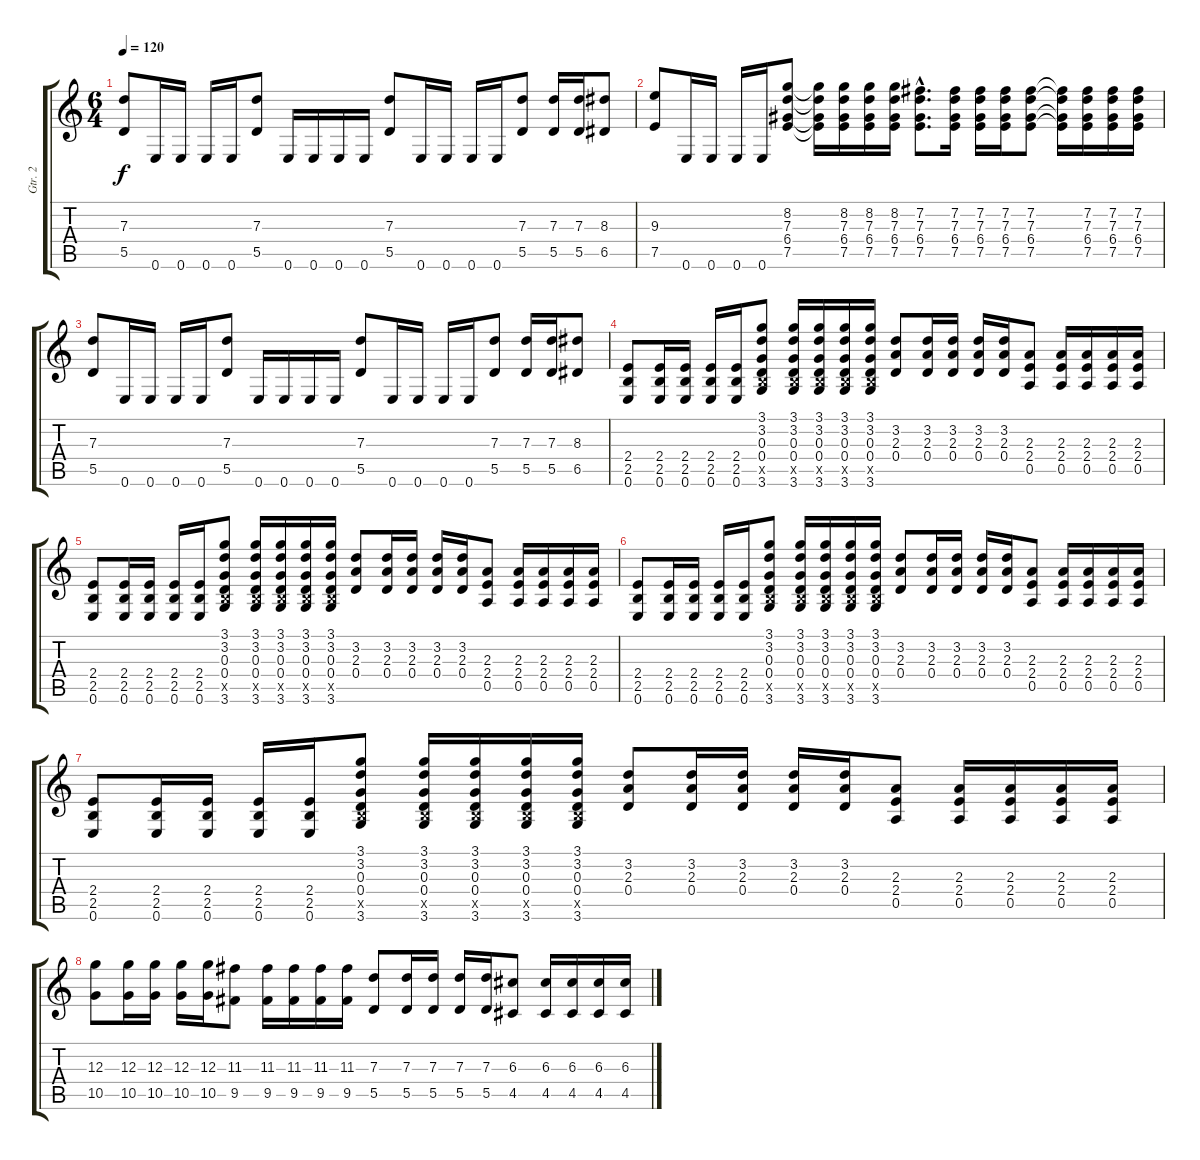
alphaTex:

\track ("Gtr. 2" "Gtr. 2") {instrument overdrivenguitar}
\staff {score tabs}
\tuning (E4 B3 G3 D3 A2 E2) {hide}
\ts (6 4)
\tempo 120
\clef g2
\ks c
(7.3 5.5).8{dy f} 0.6.16 0.6.16 0.6.16 0.6.16 (7.3 5.5).8 0.6.16 0.6.16 0.6.16 0.6.16 (7.3 5.5).8 0.6.16 0.6.16 0.6.16 0.6.16 (7.3 5.5).8 (7.3 5.5).16 (7.3 5.5).16 (8.3 6.5).8 |
(9.3 7.5).8 0.6.16 0.6.16 0.6.16 0.6.16 (8.2 7.3 6.4 7.5).8 (8.2{t} 7.3{t} 6.4{t} 7.5{t}).16 (8.2 7.3 6.4 7.5).16 (8.2 7.3 6.4 7.5).16 (8.2 7.3 6.4 7.5).16 (7.2{hac} 7.3{hac} 6.4{hac} 7.5{hac}).8{d} (7.2 7.3 6.4 7.5).16 (7.2 7.3 6.4 7.5).16 (7.2 7.3 6.4 7.5).16 (7.2 7.3 6.4 7.5).8 (7.2{t} 7.3{t} 6.4{t} 7.5{t}).16 (7.2 7.3 6.4 7.5).16 (7.2 7.3 6.4 7.5).16 (7.2 7.3 6.4 7.5).16 |
(7.3 5.5).8 0.6.16 0.6.16 0.6.16 0.6.16 (7.3 5.5).8 0.6.16 0.6.16 0.6.16 0.6.16 (7.3 5.5).8 0.6.16 0.6.16 0.6.16 0.6.16 (7.3 5.5).8 (7.3 5.5).16 (7.3 5.5).16 (8.3 6.5).8 |
(2.4 2.5 0.6).8 (2.4 2.5 0.6).16 (2.4 2.5 0.6).16 (2.4 2.5 0.6).16 (2.4 2.5 0.6).16 (3.1 3.2 0.3 0.4 2.5{x} 3.6).8 (3.1 3.2 0.3 0.4 2.5{x} 3.6).16 (3.1 3.2 0.3 0.4 2.5{x} 3.6).16 (3.1 3.2 0.3 0.4 2.5{x} 3.6).16 (3.1 3.2 0.3 0.4 2.5{x} 3.6).16 (3.2 2.3 0.4).8 (3.2 2.3 0.4).16 (3.2 2.3 0.4).16 (3.2 2.3 0.4).16 (3.2 2.3 0.4).16 (2.3 2.4 0.5).8 (2.3 2.4 0.5).16 (2.3 2.4 0.5).16 (2.3 2.4 0.5).16 (2.3 2.4 0.5).16 |
(2.4 2.5 0.6).8 (2.4 2.5 0.6).16 (2.4 2.5 0.6).16 (2.4 2.5 0.6).16 (2.4 2.5 0.6).16 (3.1 3.2 0.3 0.4 2.5{x} 3.6).8 (3.1 3.2 0.3 0.4 2.5{x} 3.6).16 (3.1 3.2 0.3 0.4 2.5{x} 3.6).16 (3.1 3.2 0.3 0.4 2.5{x} 3.6).16 (3.1 3.2 0.3 0.4 2.5{x} 3.6).16 (3.2 2.3 0.4).8 (3.2 2.3 0.4).16 (3.2 2.3 0.4).16 (3.2 2.3 0.4).16 (3.2 2.3 0.4).16 (2.3 2.4 0.5).8 (2.3 2.4 0.5).16 (2.3 2.4 0.5).16 (2.3 2.4 0.5).16 (2.3 2.4 0.5).16 |
(2.4 2.5 0.6).8 (2.4 2.5 0.6).16 (2.4 2.5 0.6).16 (2.4 2.5 0.6).16 (2.4 2.5 0.6).16 (3.1 3.2 0.3 0.4 2.5{x} 3.6).8 (3.1 3.2 0.3 0.4 2.5{x} 3.6).16 (3.1 3.2 0.3 0.4 2.5{x} 3.6).16 (3.1 3.2 0.3 0.4 2.5{x} 3.6).16 (3.1 3.2 0.3 0.4 2.5{x} 3.6).16 (3.2 2.3 0.4).8 (3.2 2.3 0.4).16 (3.2 2.3 0.4).16 (3.2 2.3 0.4).16 (3.2 2.3 0.4).16 (2.3 2.4 0.5).8 (2.3 2.4 0.5).16 (2.3 2.4 0.5).16 (2.3 2.4 0.5).16 (2.3 2.4 0.5).16 |
(2.4 2.5 0.6).8 (2.4 2.5 0.6).16 (2.4 2.5 0.6).16 (2.4 2.5 0.6).16 (2.4 2.5 0.6).16 (3.1 3.2 0.3 0.4 2.5{x} 3.6).8 (3.1 3.2 0.3 0.4 2.5{x} 3.6).16 (3.1 3.2 0.3 0.4 2.5{x} 3.6).16 (3.1 3.2 0.3 0.4 2.5{x} 3.6).16 (3.1 3.2 0.3 0.4 2.5{x} 3.6).16 (3.2 2.3 0.4).8 (3.2 2.3 0.4).16 (3.2 2.3 0.4).16 (3.2 2.3 0.4).16 (3.2 2.3 0.4).16 (2.3 2.4 0.5).8 (2.3 2.4 0.5).16 (2.3 2.4 0.5).16 (2.3 2.4 0.5).16 (2.3 2.4 0.5).16 |
(12.3 10.5).8 (12.3 10.5).16 (12.3 10.5).16 (12.3 10.5).16 (12.3 10.5).16 (11.3 9.5).8 (11.3 9.5).16 (11.3 9.5).16 (11.3 9.5).16 (11.3 9.5).16 (7.3 5.5).8 (7.3 5.5).16 (7.3 5.5).16 (7.3 5.5).16 (7.3 5.5).16 (6.3 4.5).8 (6.3 4.5).16 (6.3 4.5).16 (6.3 4.5).16 (6.3 4.5).16
